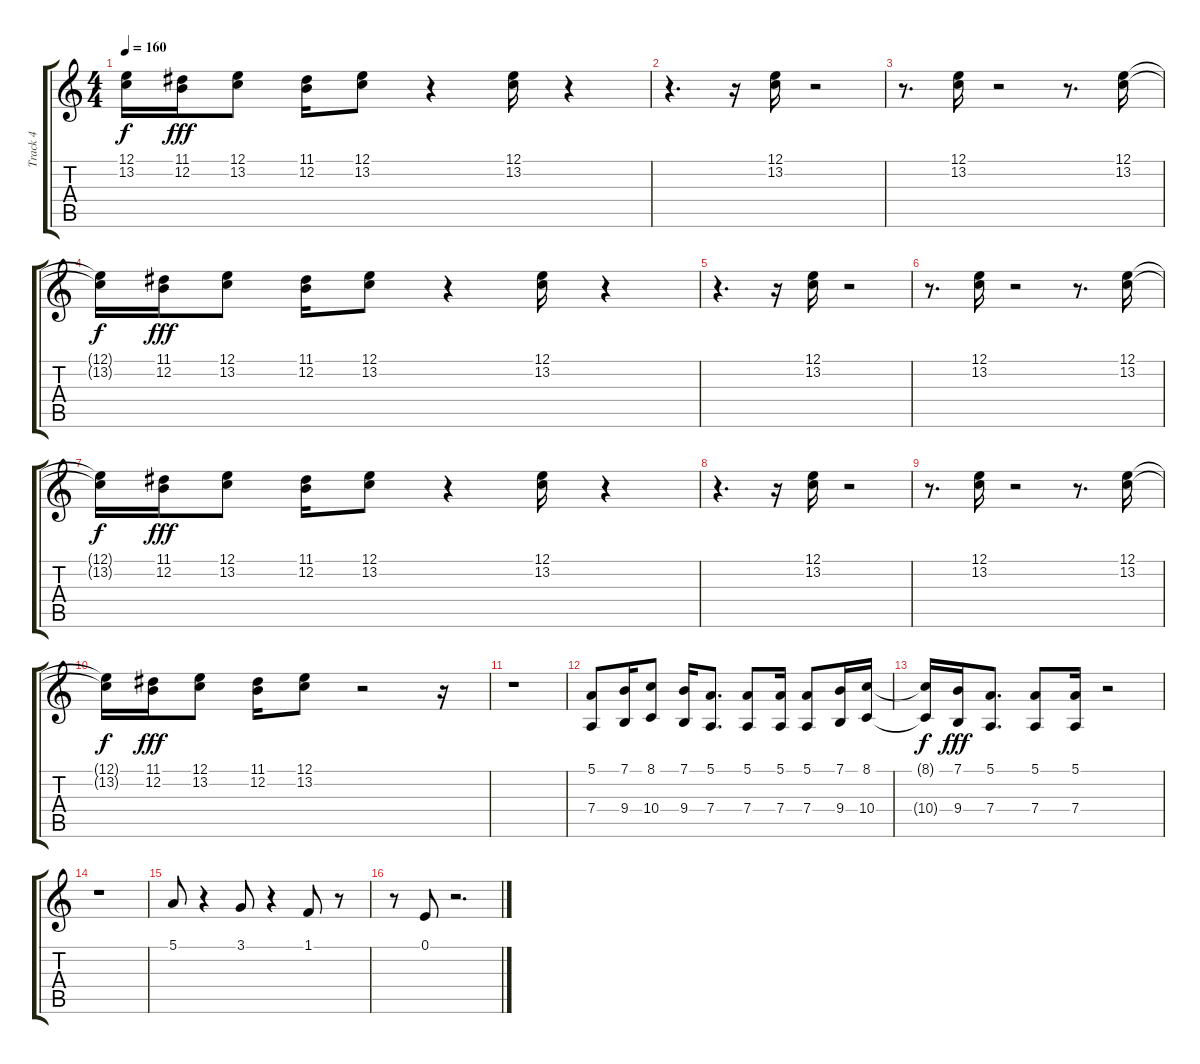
\track ("Track 4" "Track 4") {instrument agogo}
\staff {score tabs}
\tuning (E4 B3 G3 D3 A2 E2) {hide}
\ts (4 4)
\tempo 160
\clef g2
\ks c
(12.1{t} 13.2{t}).16{dy f} (11.1 12.2).16{dy fff} (12.1 13.2).8 (11.1 12.2).16 (12.1 13.2).8 r.4 (12.1 13.2).16 r.4 |
r.4{d} r.16 (12.1 13.2).16 r.2 |
r.8{d} (12.1 13.2).16 r.2 r.8{d} (12.1 13.2).16 |
(12.1{t} 13.2{t}).16{dy f} (11.1 12.2).16{dy fff} (12.1 13.2).8 (11.1 12.2).16 (12.1 13.2).8 r.4 (12.1 13.2).16 r.4 |
r.4{d} r.16 (12.1 13.2).16 r.2 |
r.8{d} (12.1 13.2).16 r.2 r.8{d} (12.1 13.2).16 |
(12.1{t} 13.2{t}).16{dy f} (11.1 12.2).16{dy fff} (12.1 13.2).8 (11.1 12.2).16 (12.1 13.2).8 r.4 (12.1 13.2).16 r.4 |
r.4{d} r.16 (12.1 13.2).16 r.2 |
r.8{d} (12.1 13.2).16 r.2 r.8{d} (12.1 13.2).16 |
(12.1{t} 13.2{t}).16{dy f} (11.1 12.2).16{dy fff} (12.1 13.2).8 (11.1 12.2).16 (12.1 13.2).8 r.2 r.16 |
r.1 |
(5.1 7.4).8 (7.1 9.4).16 (8.1 10.4).8 (7.1 9.4).16 (5.1 7.4).8{d} (5.1 7.4).8 (5.1 7.4).16 (5.1 7.4).8 (7.1 9.4).16 (8.1 10.4).16 |
(8.1{t} 10.4{t}).16{dy f} (7.1 9.4).16{dy fff} (5.1 7.4).8{d} (5.1 7.4).8 (5.1 7.4).16 r.2 |
r.1 |
5.1.8 r.4 3.1.8 r.4 1.1.8 r.8 |
r.8 0.1.8 r.2{d}
